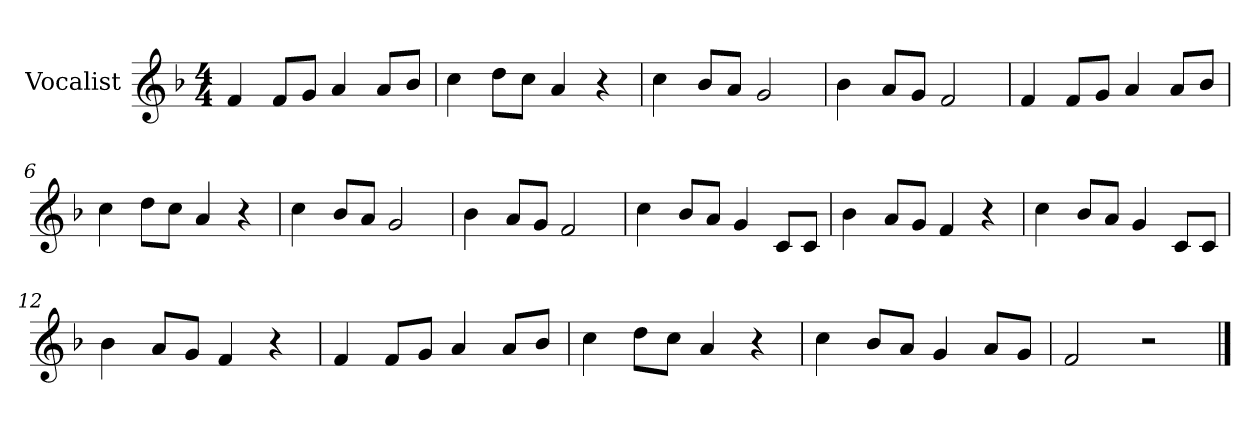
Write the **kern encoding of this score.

**kern
*part1
*staff1
*I"Vocalist
*k[b-]
*F:
*M4/4
=1
4f
8fL
8gJ
4a
8aL
8b-J
=2
4cc
8ddL
8ccJ
4a
4r
=3
4cc
8b-L
8aJ
2g
=4
4b-
8aL
8gJ
2f
=5
4f
8fL
8gJ
4a
8aL
8b-J
=6
4cc
8ddL
8ccJ
4a
4r
=7
4cc
8b-L
8aJ
2g
=8
4b-
8aL
8gJ
2f
=9
4cc
8b-L
8aJ
4g
8cL
8cJ
=10
4b-
8aL
8gJ
4f
4r
=11
4cc
8b-L
8aJ
4g
8cL
8cJ
=12
4b-
8aL
8gJ
4f
4r
=13
4f
8fL
8gJ
4a
8aL
8b-J
=14
4cc
8ddL
8ccJ
4a
4r
=15
4cc
8b-L
8aJ
4g
8aL
8gJ
=16
2f
2r
==
*-
